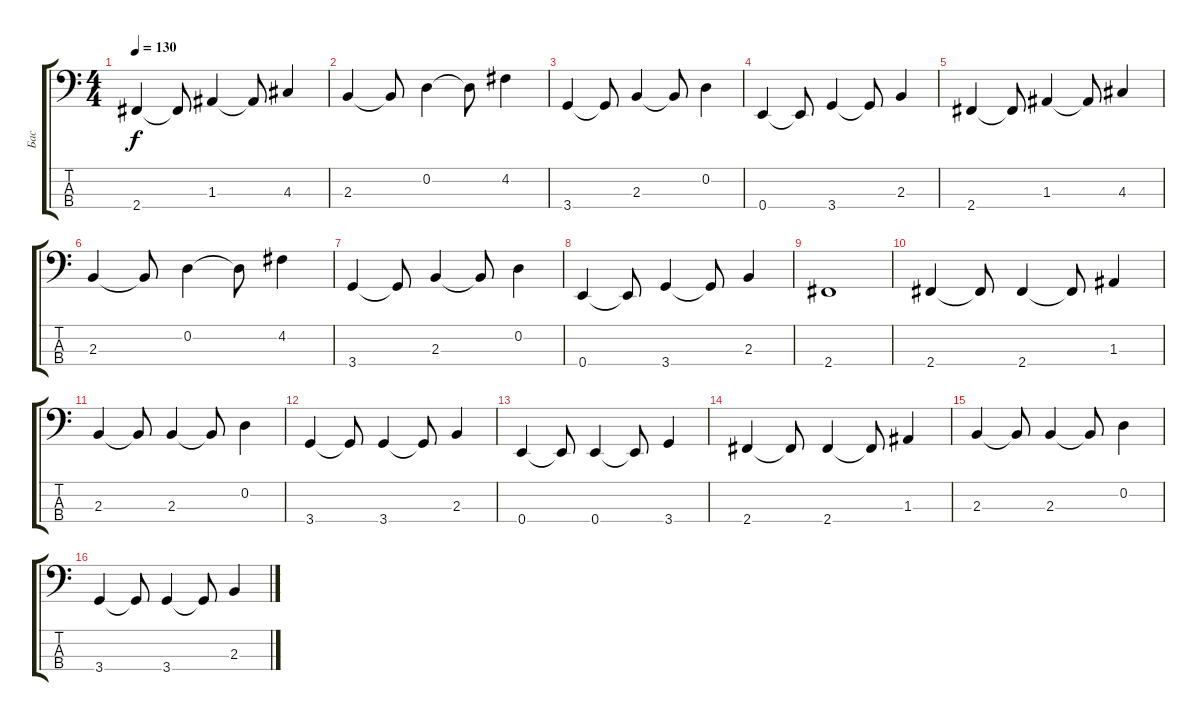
\track ("Бас" "Бас") {instrument electricbasspick}
\staff {score tabs}
\tuning (G2 D2 A1 E1) {hide}
\ts (4 4)
\tempo 130
\clef f4
\ks c
2.4.4{dy f} 2.4{t}.8 1.3.4 1.3{t}.8 4.3.4 |
2.3.4 2.3{t}.8 0.2.4 0.2{t}.8 4.2.4 |
3.4.4 3.4{t}.8 2.3.4 2.3{t}.8 0.2.4 |
0.4.4 0.4{t}.8 3.4.4 3.4{t}.8 2.3.4 |
2.4.4 2.4{t}.8 1.3.4 1.3{t}.8 4.3.4 |
2.3.4 2.3{t}.8 0.2.4 0.2{t}.8 4.2.4 |
3.4.4 3.4{t}.8 2.3.4 2.3{t}.8 0.2.4 |
0.4.4 0.4{t}.8 3.4.4 3.4{t}.8 2.3.4 |
2.4.1 |
2.4.4 2.4{t}.8 2.4.4 2.4{t}.8 1.3.4 |
2.3.4 2.3{t}.8 2.3.4 2.3{t}.8 0.2.4 |
3.4.4 3.4{t}.8 3.4.4 3.4{t}.8 2.3.4 |
0.4.4 0.4{t}.8 0.4.4 0.4{t}.8 3.4.4 |
2.4.4 2.4{t}.8 2.4.4 2.4{t}.8 1.3.4 |
2.3.4 2.3{t}.8 2.3.4 2.3{t}.8 0.2.4 |
3.4.4 3.4{t}.8 3.4.4 3.4{t}.8 2.3.4
